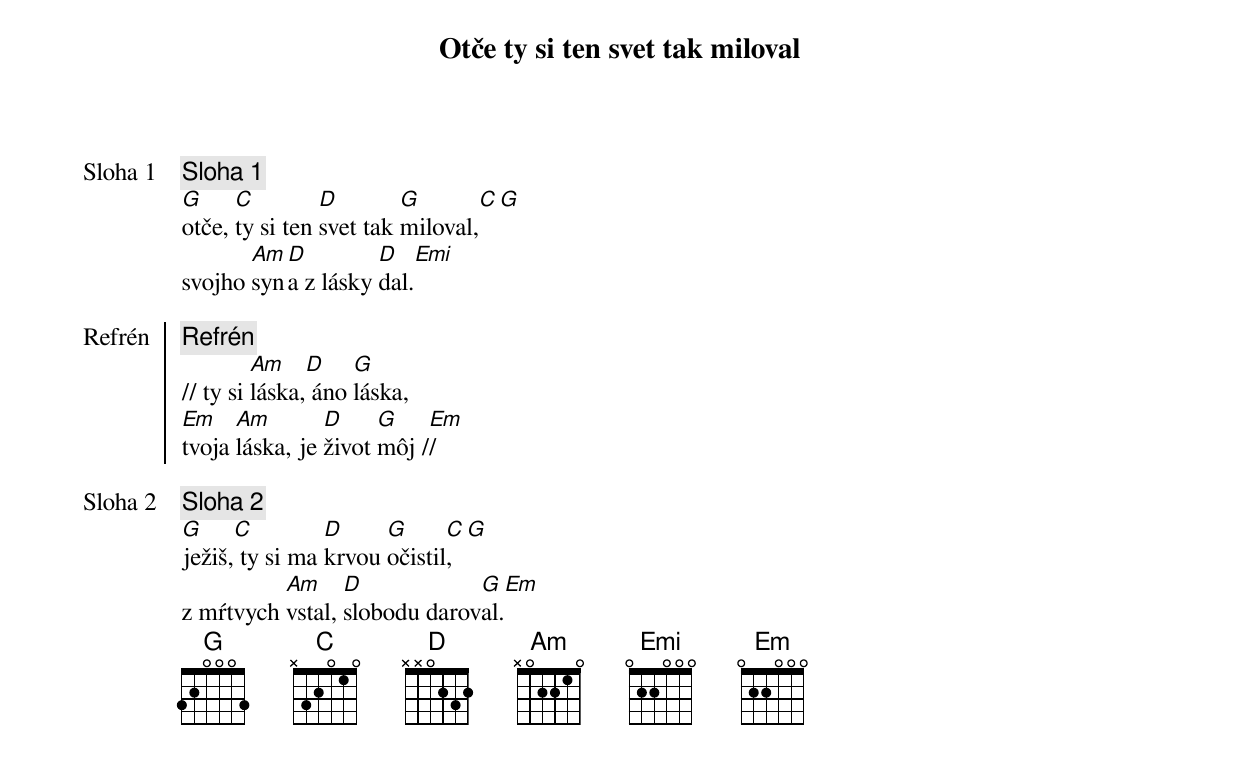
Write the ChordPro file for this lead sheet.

{title: Otče ty si ten svet tak miloval}

{start_of_verse: Sloha 1}
{comment: Sloha 1}
[G]otče, [C]ty si ten [D]svet tak [G]miloval,[C][G]
svojho [Am]syn[D]a z lásky [D]dal.[Emi]
{end_of_verse}

{start_of_chorus: Refrén}
{comment: Refrén}
// ty si [Am]láska,[D] áno [G]láska,
[Em]tvoja [Am]láska, je [D]život [G]môj /[Em]/
{end_of_chorus}

{start_of_verse: Sloha 2}
{comment: Sloha 2}
[G]ježiš,[C] ty si ma [D]krvou [G]očistil[C],[G]
z mŕtvych [Am]vstal, [D]slobodu darov[G]al.[Em]
{end_of_verse}
